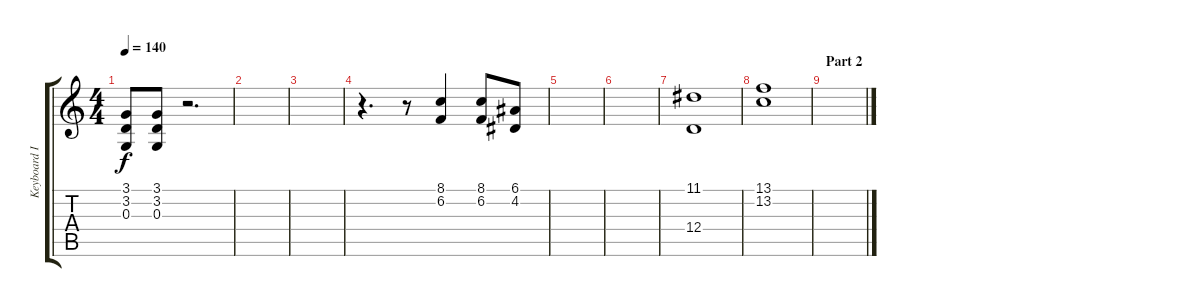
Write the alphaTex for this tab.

\track ("Keyboard I" "Keyboard I") {instrument stringensemble1}
\staff {score tabs}
\tuning (E4 B3 G3 D3 A2 E2) {hide}
\ts (4 4)
\tempo 140
\clef g2
\ks c
(3.1 3.2 0.3).8{dy f} (3.1 3.2 0.3).8 r.2{d} |
|
|
r.4{d} r.8 (8.1 6.2).4 (8.1 6.2).8 (6.1 4.2).8 |
|
|
(11.1 12.4).1 |
(13.1 13.2).1 |
\section ("" "Part 2")
